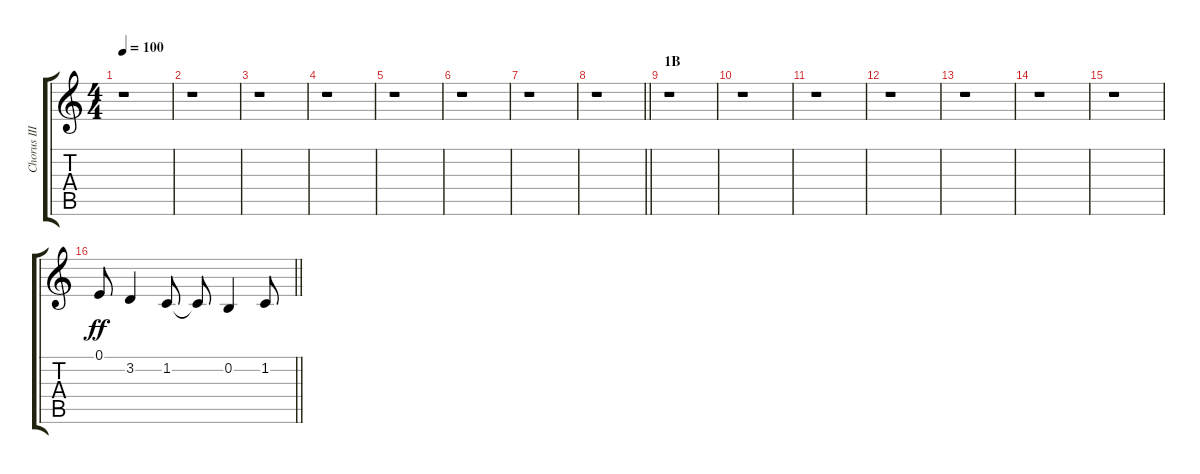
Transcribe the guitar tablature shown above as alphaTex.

\track ("Chorus III" "Chorus III") {instrument voiceoohs}
\staff {score tabs}
\tuning (E4 B3 G3 D3 A2 E2) {hide}
\ts (4 4)
\tempo 100
\clef g2
\ks c
r.1{dy ff} |
r.1 |
r.1 |
r.1 |
r.1 |
r.1 |
r.1 |
\barLineRight lightlight
r.1 |
\section ("" "1B")
r.1 |
r.1 |
r.1 |
r.1 |
r.1 |
r.1 |
r.1 |
\barLineRight lightlight
0.1.8 3.2.4 1.2.8 1.2{t}.8 0.2.4 1.2.8
